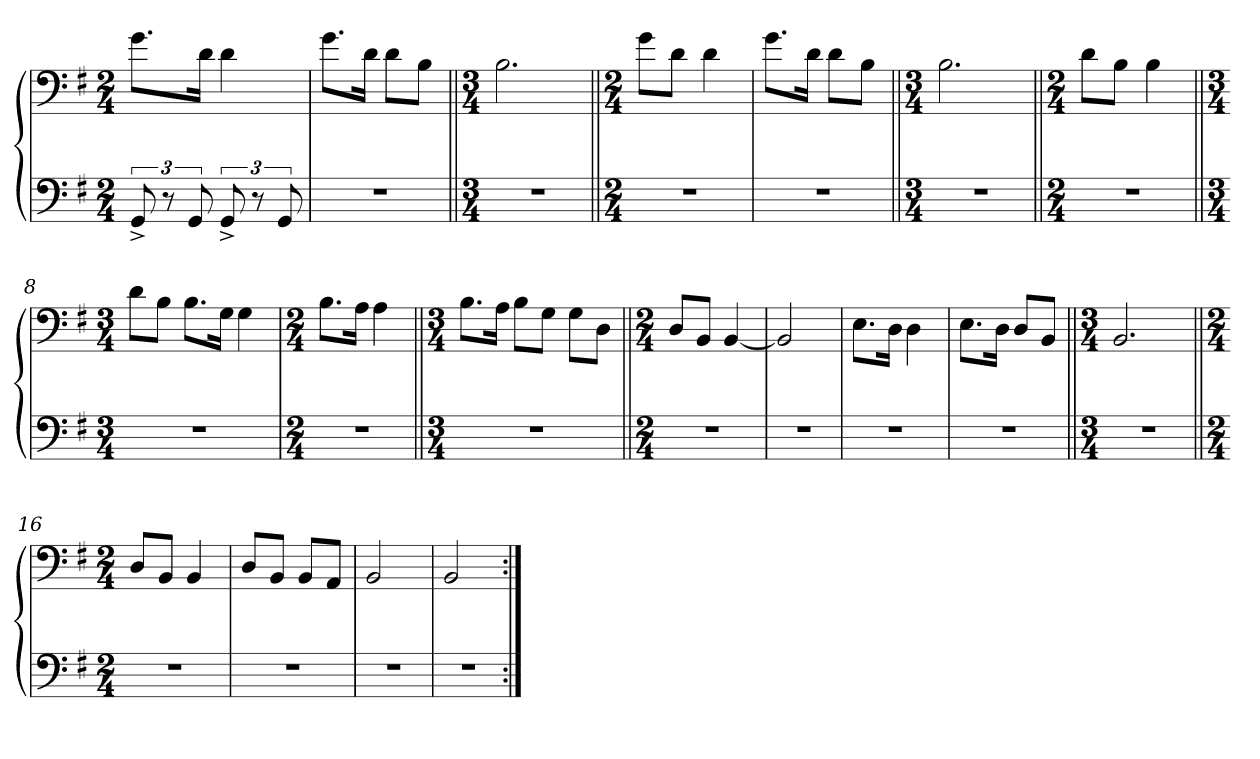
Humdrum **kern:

**kern	**kern
*part1	*part1
*staff2	*staff1
*clefF4	*clefF4
*k[f#]	*k[f#]
*M2/4	*M2/4
=1	=1
12GG^/	8.g\L
12r	.
12GG/	.
.	16d\Jk
12GG^/	4d\
12r	.
12GG/	.
=2	=2
2r	8.g\L
.	16d\Jk
.	8d\L
.	8B\J
=3||	=3||
*M3/4	*M3/4
2.r	2.B\
=4||	=4||
*M2/4	*M2/4
2r	8g\L
.	8d\J
.	4d\
=5	=5
2r	8.g\L
.	16d\Jk
.	8d\L
.	8B\J
=6||	=6||
*M3/4	*M3/4
2.r	2.B\
=7||	=7||
*M2/4	*M2/4
2r	8d\L
.	8B\J
.	4B\
=8||	=8||
*M3/4	*M3/4
2.r	8d\L
.	8B\J
.	8.B\L
.	16G\Jk
.	4G\
=	=
*M2/4	*M2/4
2r	8.B\L
.	16A\Jk
.	4A\
=10||	=10||
*M3/4	*M3/4
2.r	8.B\L
.	16A\Jk
.	8B\L
.	8G\J
.	8G\L
.	8D\J
=11||	=11||
*M2/4	*M2/4
2r	8D/L
.	8BB/J
.	[4BB/
=12	=12
2r	2BB/]
=13	=13
2r	8.E\L
.	16D\Jk
.	4D\
=14	=14
2r	8.E\L
.	16D\Jk
.	8D/L
.	8BB/J
=15||	=15||
*M3/4	*M3/4
2.r	2.BB/
=16||	=16||
*M2/4	*M2/4
2r	8D/L
.	8BB/J
.	4BB/
=17	=17
2r	8D/L
.	8BB/J
.	8BB/L
.	8AA/J
=18	=18
2r	2BB/
=19	=19
2r	2BB/
=:|!	=:|!
*-	*-
